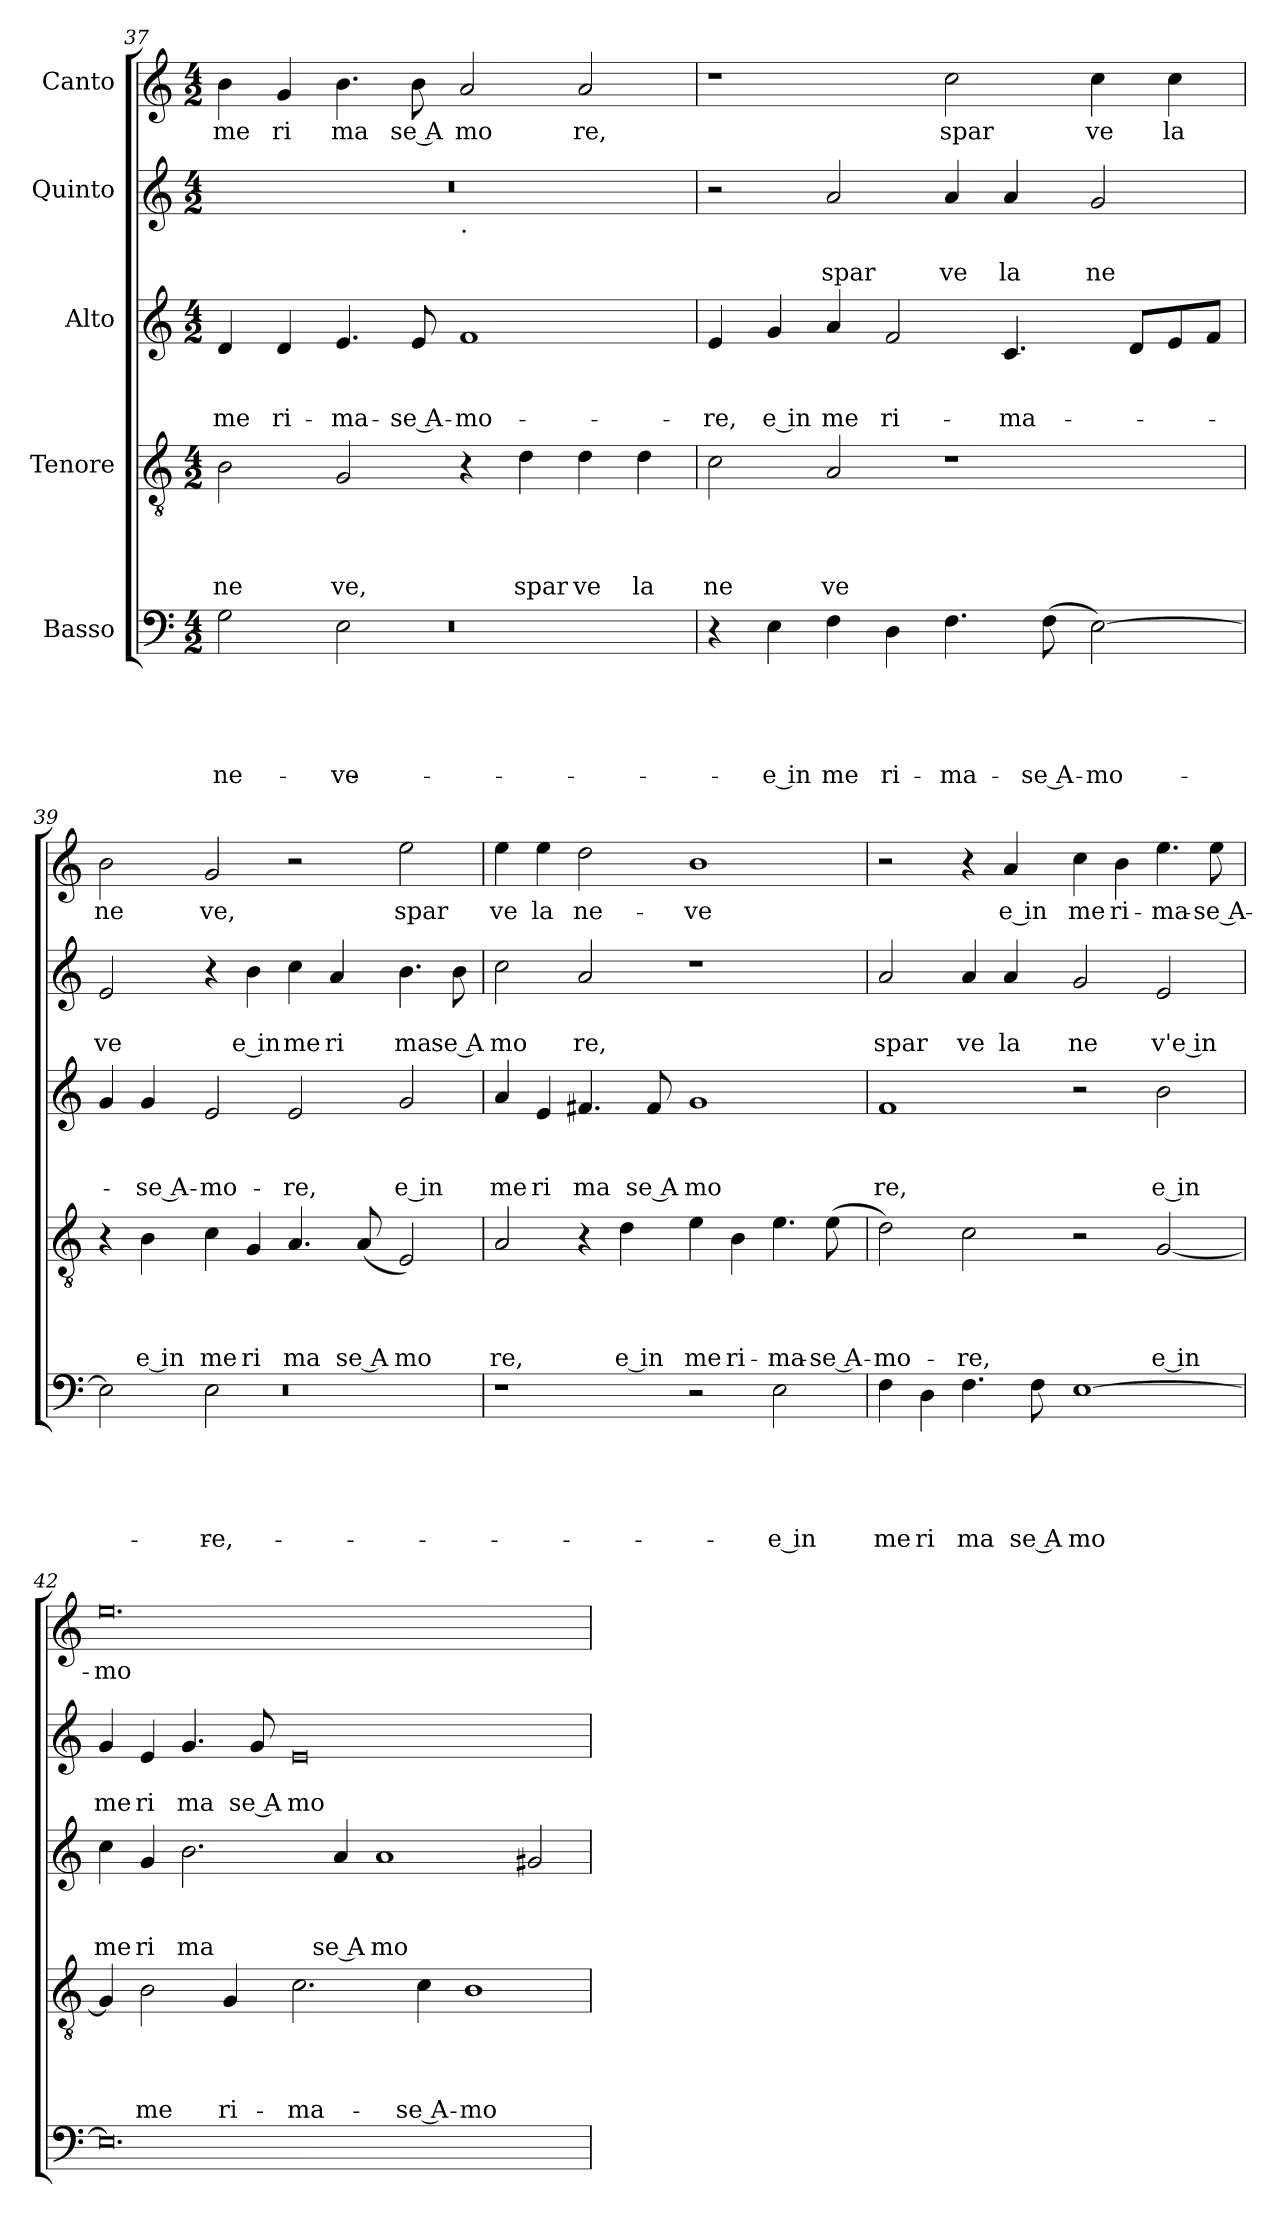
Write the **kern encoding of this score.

**kern	**text	**text	**text	**text	**text	**kern	**text	**text	**text	**text	**kern	**text	**text	**text	**kern	**text	**text	**kern	**text
*part5	*part5	*part5	*part5	*part5	*part5	*part4	*part4	*part4	*part4	*part4	*part3	*part3	*part3	*part3	*part2	*part2	*part2	*part1	*part1
*staff5	*staff5	*staff5	*staff5	*staff5	*staff5	*staff4	*staff4	*staff4	*staff4	*staff4	*staff3	*staff3	*staff3	*staff3	*staff2	*staff2	*staff2	*staff1	*staff1
*I"Basso	*	*	*	*	*	*I"Tenore	*	*	*	*	*I"Alto	*	*	*	*I"Quinto	*	*	*I"Canto	*
*clefF4	*	*	*	*	*	*clefGv2	*	*	*	*	*clefG2	*	*	*	*clefG2	*	*	*clefG2	*
*k[]	*	*	*	*	*	*k[]	*	*	*	*	*k[]	*	*	*	*k[]	*	*	*k[]	*
*C:	*	*	*	*	*	*C:	*	*	*	*	*C:	*	*	*	*C:	*	*	*C:	*
*M4/2	*	*	*	*	*	*M4/2	*	*	*	*	*M4/2	*	*	*	*M4/2	*	*	*M4/2	*
=37	=37	=37	=37	=37	=37	=37	=37	=37	=37	=37	=37	=37	=37	=37	=37	=37	=37	=37	=37
*^	*	*	*	*	*	*	*	*	*	*	*	*	*	*	*	*	*	*	*
*	*^	*	*	*	*	*	*	*	*	*	*	*	*	*	*	*	*	*	*	*
!	!	!LO:N:vis=1	!	!	!	!	!LO:LY:b	!	!	!	!	!LO:LY:b	!	!	!	!LO:LY:b	!	!	!	!	!LO:LY:b
*	*	*	*	*	*	*	*	*	*	*	*	*	*	*	*	*	*^	*	*	*	*
2G\	2ryy	0r	.	.	.	.	ne-	2B\	.	.	.	ne	4d/	.	.	me	0r	1ryy	.	.	4b\	me
!	!	!	!	!	!	!	!	!	!	!	!	!	!	!	!	!LO:LY:b	!	!	!	!	!	!LO:LY:b
.	.	.	.	.	.	.	.	.	.	.	.	.	4d/	.	.	ri-	.	.	.	.	4g/	ri
!	!	!	!	!	!	!	!LO:LY:b	!	!	!	!	!LO:LY:b	!	!	!	!LO:LY:b	!	!	!	!	!	!LO:LY:b
2ryy	2E\	.	.	.	.	.	-ve	2G/	.	.	.	ve,	4.e/	.	.	-ma-	.	.	.	.	4.b\	ma
!	!	!	!	!	!	!	!	!	!	!	!	!	!	!	!	!LO:LY:b:rj	!	!	!	!	!	!LO:LY:b:rj
.	.	.	.	.	.	.	.	.	.	.	.	.	8e/	.	.	-se A-	.	.	.	.	8b\	se A
!	!	!	!	!	!	!	!	!	!	!	!	!	!	!	!	!	!	!LO:TX:b:t=.	!	!	!	!
!	!	!	!	!	!	!	!	!	!	!	!	!	!	!	!	!LO:LY:b	!	!	!	!	!	!LO:LY:b
1ryy	1ryy	.	.	.	.	.	.	4r	.	.	.	.	1f	.	.	-mo-	.	1ryy	.	.	2a/	mo
!	!	!	!	!	!	!	!	!	!	!	!	!LO:LY:b	!	!	!	!	!	!	!	!	!	!
.	.	.	.	.	.	.	.	4d\	.	.	.	spar	.	.	.	.	.	.	.	.	.	.
!	!	!	!	!	!	!	!	!	!	!	!	!LO:LY:b	!	!	!	!	!	!	!	!	!	!LO:LY:b
.	.	.	.	.	.	.	.	4d\	.	.	.	ve	.	.	.	.	.	.	.	.	2a/	re,
!	!	!	!	!	!	!	!	!	!	!	!	!LO:LY:b	!	!	!	!	!	!	!	!	!	!
.	.	.	.	.	.	.	.	4d\	.	.	.	la	.	.	.	.	.	.	.	.	.	.
*v	*v	*v	*	*	*	*	*	*	*	*	*	*	*	*	*	*	*	*	*	*	*	*
=38	=38	=38	=38	=38	=38	=38	=38	=38	=38	=38	=38	=38	=38	=38	=38	=38	=38	=38	=38	=38
!	!	!	!	!	!	!	!	!	!	!LO:LY:b	!	!	!	!LO:LY:b	!	!	!	!	!	!
*	*	*	*	*	*	*	*	*	*	*	*	*	*	*	*v	*v	*	*	*	*
4r	.	.	.	.	.	2c\	.	.	.	ne	4e/	.	.	-re,	2r	.	.	1r	.
!	!	!	!	!	!LO:LY:b:rj	!	!	!	!	!	!	!	!	!LO:LY:b:rj	!	!	!	!	!
4E\	.	.	.	.	e in	.	.	.	.	.	4g/	.	.	e in	.	.	.	.	.
!	!	!	!	!	!LO:LY:b	!	!	!	!	!LO:LY:b	!	!	!	!LO:LY:b	!	!	!LO:LY:b	!	!
4F\	.	.	.	.	me	2A/	.	.	.	ve	4a/	.	.	me	2a/	.	spar	.	.
!	!	!	!	!	!LO:LY:b	!	!	!	!	!	!	!	!	!LO:LY:b	!	!	!	!	!
4D\	.	.	.	.	ri-	.	.	.	.	.	2f/	.	.	ri-	.	.	.	.	.
!	!	!	!	!	!LO:LY:b	!	!	!	!	!	!	!	!	!	!	!	!LO:LY:b	!	!LO:LY:b
4.F\	.	.	.	.	-ma-	1r	.	.	.	.	.	.	.	.	4a/	.	ve	2cc\	spar
!	!	!	!	!	!	!	!	!	!	!	!	!	!	!LO:LY:b	!	!	!LO:LY:b	!	!
.	.	.	.	.	.	.	.	.	.	.	4.c/	.	.	-ma-	4a/	.	la	.	.
!	!	!	!	!	!LO:LY:b:rj	!	!	!	!	!	!	!	!	!	!	!	!	!	!
(<8F\	.	.	.	.	-se A-	.	.	.	.	.	.	.	.	.	.	.	.	.	.
!	!	!	!	!	!LO:LY:b	!	!	!	!	!	!	!	!	!	!	!	!LO:LY:b	!	!LO:LY:b
[>2E\)	.	.	.	.	-mo-	.	.	.	.	.	.	.	.	.	2g/	.	ne	4cc\	ve
.	.	.	.	.	.	.	.	.	.	.	8d/L	.	.	.	.	.	.	.	.
!	!	!	!	!	!	!	!	!	!	!	!	!	!	!	!	!	!	!	!LO:LY:b
.	.	.	.	.	.	.	.	.	.	.	8e/	.	.	.	.	.	.	4cc\	la
.	.	.	.	.	.	.	.	.	.	.	8f/J	.	.	.	.	.	.	.	.
=39	=39	=39	=39	=39	=39	=39	=39	=39	=39	=39	=39	=39	=39	=39	=39	=39	=39	=39	=39
*^	*	*	*	*	*	*	*	*	*	*	*	*	*	*	*	*	*	*	*
*	*^	*	*	*	*	*	*	*	*	*	*	*	*	*	*	*	*	*	*	*
!	!	!LO:N:vis=1	!	!	!	!	!	!	!	!	!	!	!	!	!	!	!	!	!LO:LY:b	!	!LO:LY:b
2E\]	2ryy	0r	.	.	.	.	.	4r	.	.	.	.	4g/	.	.	.	2e/	.	ve	2b\	ne
!	!	!	!	!	!	!	!	!	!	!	!	!LO:LY:b:rj	!	!	!	!LO:LY:b:rj	!	!	!	!	!
.	.	.	.	.	.	.	.	4B\	.	.	.	e in	4g/	.	.	-se A-	.	.	.	.	.
!	!	!	!	!	!	!	!LO:LY:b	!	!	!	!	!LO:LY:b	!	!	!	!LO:LY:b	!	!	!	!	!LO:LY:b
2ryy	2E\	.	.	.	.	.	-re,	4c\	.	.	.	me	2e/	.	.	-mo-	4r	.	.	2g/	ve,
!	!	!	!	!	!	!	!	!	!	!	!	!LO:LY:b	!	!	!	!	!	!	!LO:LY:b:rj	!	!
.	.	.	.	.	.	.	.	4G/	.	.	.	ri	.	.	.	.	4b\	.	e in	.	.
!	!	!	!	!	!	!	!	!	!	!	!	!LO:LY:b	!	!	!	!LO:LY:b	!	!	!LO:LY:b	!	!
1ryy	1ryy	.	.	.	.	.	.	4.A/	.	.	.	ma	2e/	.	.	-re,	4cc\	.	me	2r	.
!	!	!	!	!	!	!	!	!	!	!	!	!	!	!	!	!	!	!	!LO:LY:b	!	!
.	.	.	.	.	.	.	.	.	.	.	.	.	.	.	.	.	4a/	.	ri	.	.
!	!	!	!	!	!	!	!	!	!	!	!	!LO:LY:b:rj	!	!	!	!	!	!	!	!	!
.	.	.	.	.	.	.	.	(8A/	.	.	.	se A	.	.	.	.	.	.	.	.	.
!	!	!	!	!	!	!	!	!	!	!	!	!LO:LY:b	!	!	!	!LO:LY:b:rj	!	!	!LO:LY:b	!	!LO:LY:b
.	.	.	.	.	.	.	.	2E/)	.	.	.	mo	2g/	.	.	e in	4.b\	.	ma	2ee\	spar
!	!	!	!	!	!	!	!	!	!	!	!	!	!	!	!	!	!	!	!LO:LY:b:rj	!	!
.	.	.	.	.	.	.	.	.	.	.	.	.	.	.	.	.	8b\	.	se A	.	.
*v	*v	*v	*	*	*	*	*	*	*	*	*	*	*	*	*	*	*	*	*	*	*
!!LO:PB:g=z
=40	=40	=40	=40	=40	=40	=40	=40	=40	=40	=40	=40	=40	=40	=40	=40	=40	=40	=40	=40
!	!	!	!	!	!	!	!	!	!	!LO:LY:b	!	!	!	!LO:LY:b	!	!	!LO:LY:b	!	!LO:LY:b
1r	.	.	.	.	.	2A/	.	.	.	re,	4a/	.	.	me	2cc\	.	mo	4ee\	ve
!	!	!	!	!	!	!	!	!	!	!	!	!	!	!LO:LY:b	!	!	!	!	!LO:LY:b
.	.	.	.	.	.	.	.	.	.	.	4e/	.	.	ri	.	.	.	4ee\	la
!	!	!	!	!	!	!	!	!	!	!	!	!	!	!LO:LY:b	!	!	!LO:LY:b	!	!LO:LY:b
.	.	.	.	.	.	4r	.	.	.	.	4.f#X/	.	.	ma	2a/	.	re,	2dd\	ne-
!	!	!	!	!	!	!	!	!	!	!LO:LY:b:rj	!	!	!	!	!	!	!	!	!
.	.	.	.	.	.	4d\	.	.	.	e in	.	.	.	.	.	.	.	.	.
!	!	!	!	!	!	!	!	!	!	!	!	!	!	!LO:LY:b:rj	!	!	!	!	!
.	.	.	.	.	.	.	.	.	.	.	8f#/	.	.	se A	.	.	.	.	.
!	!	!	!	!	!	!	!	!	!	!LO:LY:b	!	!	!	!LO:LY:b	!	!	!	!	!LO:LY:b
2r	.	.	.	.	.	4e\	.	.	.	me	1g	.	.	mo	1r	.	.	1b	-ve
!	!	!	!	!	!	!	!	!	!	!LO:LY:b	!	!	!	!	!	!	!	!	!
.	.	.	.	.	.	4B\	.	.	.	ri-	.	.	.	.	.	.	.	.	.
!	!	!	!	!	!LO:LY:b:rj	!	!	!	!	!LO:LY:b	!	!	!	!	!	!	!	!	!
2E\	.	.	.	.	e in	4.e\	.	.	.	-ma-	.	.	.	.	.	.	.	.	.
!	!	!	!	!	!	!	!	!	!	!LO:LY:b:rj	!	!	!	!	!	!	!	!	!
.	.	.	.	.	.	(<8e\	.	.	.	-se A-	.	.	.	.	.	.	.	.	.
=41	=41	=41	=41	=41	=41	=41	=41	=41	=41	=41	=41	=41	=41	=41	=41	=41	=41	=41	=41
!	!	!	!	!	!LO:LY:b	!	!	!	!	!LO:LY:b	!	!	!	!LO:LY:b	!	!	!LO:LY:b	!	!
4F\	.	.	.	.	me	2d\)	.	.	.	-mo-	1f	.	.	re,	2a/	.	spar	2r	.
!	!	!	!	!	!LO:LY:b	!	!	!	!	!	!	!	!	!	!	!	!	!	!
4D\	.	.	.	.	ri	.	.	.	.	.	.	.	.	.	.	.	.	.	.
!	!	!	!	!	!LO:LY:b	!	!	!	!	!LO:LY:b	!	!	!	!	!	!	!LO:LY:b	!	!
4.F\	.	.	.	.	ma	2c\	.	.	.	-re,	.	.	.	.	4a/	.	ve	4r	.
!	!	!	!	!	!	!	!	!	!	!	!	!	!	!	!	!	!LO:LY:b	!	!LO:LY:b:rj
.	.	.	.	.	.	.	.	.	.	.	.	.	.	.	4a/	.	la	4a/	e in
!	!	!	!	!	!LO:LY:b:rj	!	!	!	!	!	!	!	!	!	!	!	!	!	!
8F\	.	.	.	.	se A	.	.	.	.	.	.	.	.	.	.	.	.	.	.
!	!	!	!	!	!LO:LY:b	!	!	!	!	!	!	!	!	!	!	!	!LO:LY:b	!	!LO:LY:b
[>1E	.	.	.	.	mo	2r	.	.	.	.	2r	.	.	.	2g/	.	ne	4cc\	me
!	!	!	!	!	!	!	!	!	!	!	!	!	!	!	!	!	!	!	!LO:LY:b
.	.	.	.	.	.	.	.	.	.	.	.	.	.	.	.	.	.	4b\	ri-
!	!	!	!	!	!	!	!	!	!	!LO:LY:b	!	!	!	!LO:LY:b:rj	!	!	!LO:LY:b:rj	!	!LO:LY:b
.	.	.	.	.	.	[<2G/	.	.	.	e in	2b\	.	.	e in	2e/	.	v'e in	4.ee\	-ma-
!	!	!	!	!	!	!	!	!	!	!	!	!	!	!	!	!	!	!	!LO:LY:b:rj
.	.	.	.	.	.	.	.	.	.	.	.	.	.	.	.	.	.	8ee\	-se A-
=42	=42	=42	=42	=42	=42	=42	=42	=42	=42	=42	=42	=42	=42	=42	=42	=42	=42	=42	=42
!	!	!	!	!	!	!	!	!	!	!	!	!	!	!LO:LY:b	!	!	!LO:LY:b	!	!LO:LY:b
0.E]	.	.	.	.	.	4G/]	.	.	.	.	4cc\	.	.	me	4g/	.	me	0.ee>	-mo-
!	!	!	!	!	!	!	!	!	!	!LO:LY:b	!	!	!	!LO:LY:b	!	!	!LO:LY:b	!	!
.	.	.	.	.	.	2B\	.	.	.	me	4g/	.	.	ri	4e/	.	ri	.	.
!	!	!	!	!	!	!	!	!	!	!	!	!	!	!LO:LY:b	!	!	!LO:LY:b	!	!
.	.	.	.	.	.	.	.	.	.	.	2.b\	.	.	ma	4.g/	.	ma	.	.
!	!	!	!	!	!	!	!	!	!	!LO:LY:b	!	!	!	!	!	!	!	!	!
.	.	.	.	.	.	4G/	.	.	.	ri-	.	.	.	.	.	.	.	.	.
!	!	!	!	!	!	!	!	!	!	!	!	!	!	!	!	!	!LO:LY:b:rj	!	!
.	.	.	.	.	.	.	.	.	.	.	.	.	.	.	8g/	.	se A	.	.
!	!	!	!	!	!	!	!	!	!	!LO:LY:b	!	!	!	!	!	!	!LO:LY:b	!	!
.	.	.	.	.	.	2.c\	.	.	.	-ma-	.	.	.	.	0e	.	mo	.	.
!	!	!	!	!	!	!	!	!	!	!	!	!	!	!LO:LY:b:rj	!	!	!	!	!
.	.	.	.	.	.	.	.	.	.	.	4a/	.	.	se A	.	.	.	.	.
!	!	!	!	!	!	!	!	!	!	!	!	!	!	!LO:LY:b	!	!	!	!	!
.	.	.	.	.	.	.	.	.	.	.	1a	.	.	mo	.	.	.	.	.
!	!	!	!	!	!	!	!	!	!	!LO:LY:b:rj	!	!	!	!	!	!	!	!	!
.	.	.	.	.	.	4c\	.	.	.	-se A-	.	.	.	.	.	.	.	.	.
!	!	!	!	!	!	!	!	!	!	!LO:LY:b	!	!	!	!	!	!	!	!	!
.	.	.	.	.	.	1B	.	.	.	-mo-	.	.	.	.	.	.	.	.	.
.	.	.	.	.	.	.	.	.	.	.	2g#X/	.	.	.	.	.	.	.	.
=	=	=	=	=	=	=	=	=	=	=	=	=	=	=	=	=	=	=	=
*-	*-	*-	*-	*-	*-	*-	*-	*-	*-	*-	*-	*-	*-	*-	*-	*-	*-	*-	*-
